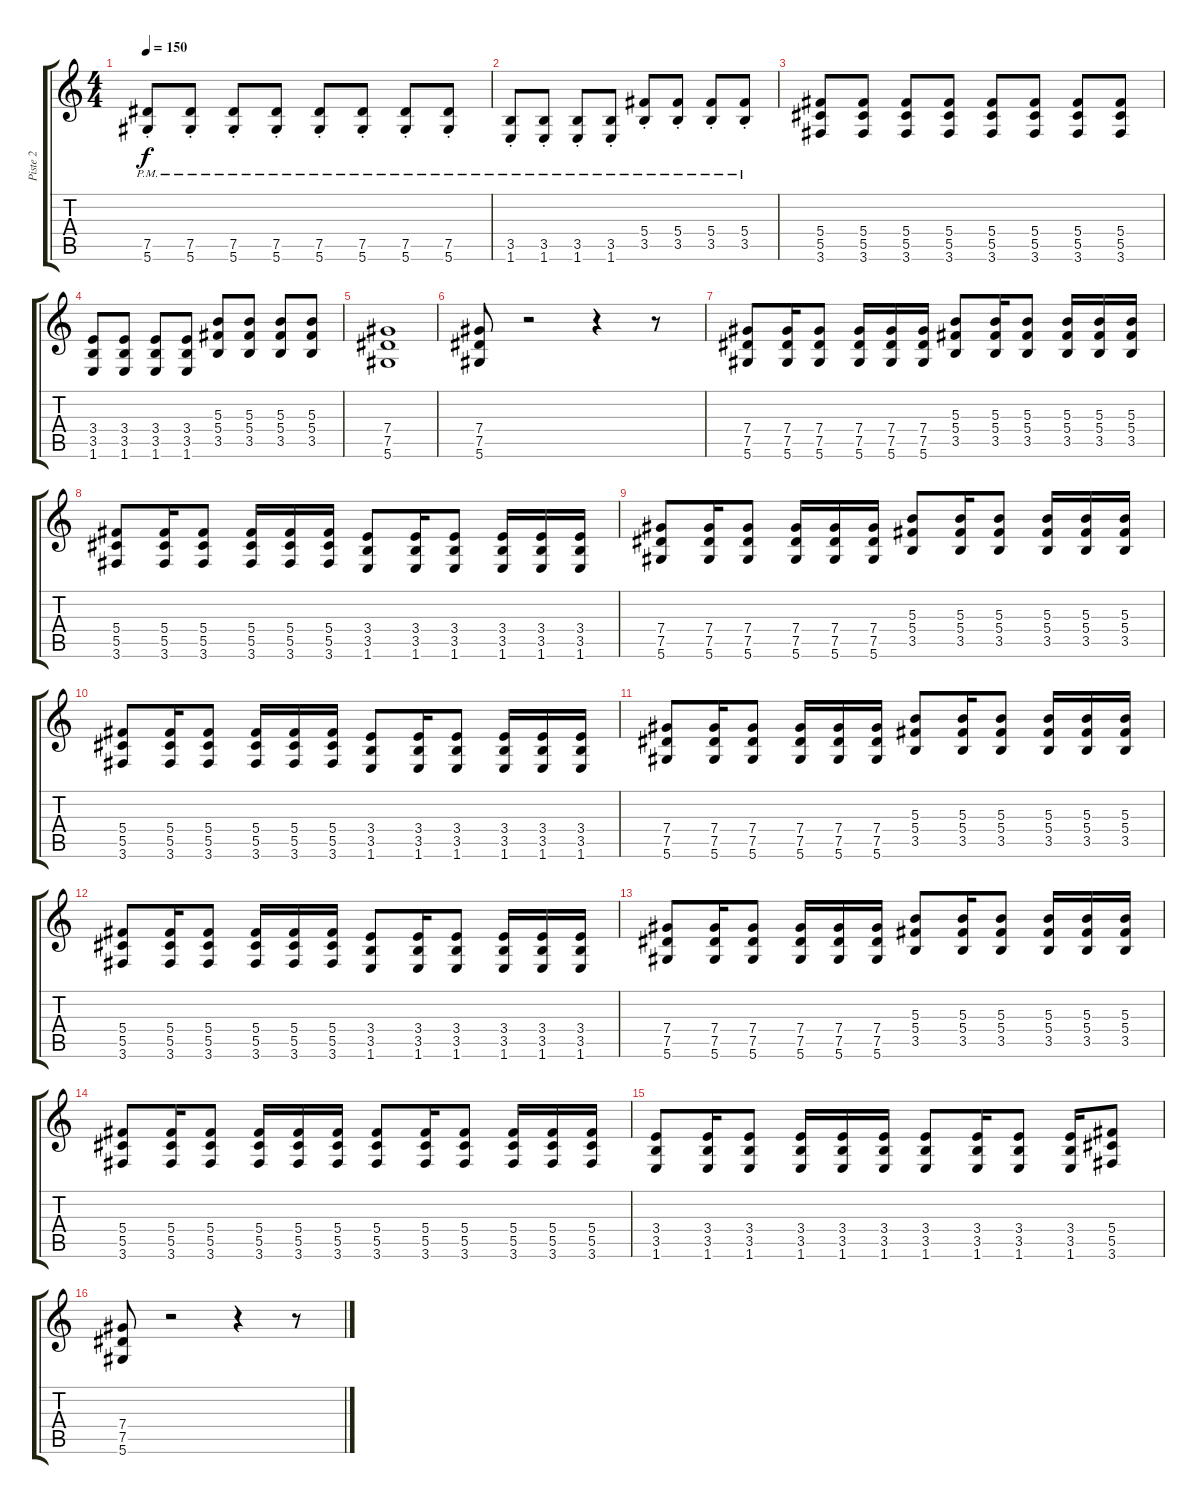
\track ("Piste 2" "Piste 2") {instrument distortionguitar}
\staff {score tabs}
\tuning (Eb4 Bb3 Gb3 Db3 Ab2 Eb2) {hide}
\ts (4 4)
\tempo 150
\clef g2
\ks c
(7.5{pm st} 5.6{pm st}).8{dy f} (7.5{pm st} 5.6{pm st}).8 (7.5{pm st} 5.6{pm st}).8 (7.5{pm st} 5.6{pm st}).8 (7.5{pm st} 5.6{pm st}).8 (7.5{pm st} 5.6{pm st}).8 (7.5{pm st} 5.6{pm st}).8 (7.5{pm st} 5.6{pm st}).8 |
(3.5{pm st} 1.6{pm st}).8 (3.5{pm st} 1.6{pm st}).8 (3.5{pm st} 1.6{pm st}).8 (3.5{pm st} 1.6{pm st}).8 (5.4{pm st} 3.5{pm st}).8 (5.4{pm st} 3.5{pm st}).8 (5.4{pm st} 3.5{pm st}).8 (5.4{pm st} 3.5{pm st}).8 |
(5.4 5.5 3.6).8 (5.4 5.5 3.6).8 (5.4 5.5 3.6).8 (5.4 5.5 3.6).8 (5.4 5.5 3.6).8 (5.4 5.5 3.6).8 (5.4 5.5 3.6).8 (5.4 5.5 3.6).8 |
(3.4 3.5 1.6).8 (3.4 3.5 1.6).8 (3.4 3.5 1.6).8 (3.4 3.5 1.6).8 (5.3 5.4 3.5).8 (5.3 5.4 3.5).8 (5.3 5.4 3.5).8 (5.3 5.4 3.5).8 |
(7.4 7.5 5.6).1 |
(7.4 7.5 5.6).8 r.2 r.4 r.8 |
(7.4 7.5 5.6).8 (7.4 7.5 5.6).16 (7.4 7.5 5.6).8 (7.4 7.5 5.6).16 (7.4 7.5 5.6).16 (7.4 7.5 5.6).16 (5.3 5.4 3.5).8 (5.3 5.4 3.5).16 (5.3 5.4 3.5).8 (5.3 5.4 3.5).16 (5.3 5.4 3.5).16 (5.3 5.4 3.5).16 |
(5.4 5.5 3.6).8 (5.4 5.5 3.6).16 (5.4 5.5 3.6).8 (5.4 5.5 3.6).16 (5.4 5.5 3.6).16 (5.4 5.5 3.6).16 (3.4 3.5 1.6).8 (3.4 3.5 1.6).16 (3.4 3.5 1.6).8 (3.4 3.5 1.6).16 (3.4 3.5 1.6).16 (3.4 3.5 1.6).16 |
(7.4 7.5 5.6).8 (7.4 7.5 5.6).16 (7.4 7.5 5.6).8 (7.4 7.5 5.6).16 (7.4 7.5 5.6).16 (7.4 7.5 5.6).16 (5.3 5.4 3.5).8 (5.3 5.4 3.5).16 (5.3 5.4 3.5).8 (5.3 5.4 3.5).16 (5.3 5.4 3.5).16 (5.3 5.4 3.5).16 |
(5.4 5.5 3.6).8 (5.4 5.5 3.6).16 (5.4 5.5 3.6).8 (5.4 5.5 3.6).16 (5.4 5.5 3.6).16 (5.4 5.5 3.6).16 (3.4 3.5 1.6).8 (3.4 3.5 1.6).16 (3.4 3.5 1.6).8 (3.4 3.5 1.6).16 (3.4 3.5 1.6).16 (3.4 3.5 1.6).16 |
(7.4 7.5 5.6).8 (7.4 7.5 5.6).16 (7.4 7.5 5.6).8 (7.4 7.5 5.6).16 (7.4 7.5 5.6).16 (7.4 7.5 5.6).16 (5.3 5.4 3.5).8 (5.3 5.4 3.5).16 (5.3 5.4 3.5).8 (5.3 5.4 3.5).16 (5.3 5.4 3.5).16 (5.3 5.4 3.5).16 |
(5.4 5.5 3.6).8 (5.4 5.5 3.6).16 (5.4 5.5 3.6).8 (5.4 5.5 3.6).16 (5.4 5.5 3.6).16 (5.4 5.5 3.6).16 (3.4 3.5 1.6).8 (3.4 3.5 1.6).16 (3.4 3.5 1.6).8 (3.4 3.5 1.6).16 (3.4 3.5 1.6).16 (3.4 3.5 1.6).16 |
(7.4 7.5 5.6).8 (7.4 7.5 5.6).16 (7.4 7.5 5.6).8 (7.4 7.5 5.6).16 (7.4 7.5 5.6).16 (7.4 7.5 5.6).16 (5.3 5.4 3.5).8 (5.3 5.4 3.5).16 (5.3 5.4 3.5).8 (5.3 5.4 3.5).16 (5.3 5.4 3.5).16 (5.3 5.4 3.5).16 |
(5.4 5.5 3.6).8 (5.4 5.5 3.6).16 (5.4 5.5 3.6).8 (5.4 5.5 3.6).16 (5.4 5.5 3.6).16 (5.4 5.5 3.6).16 (5.4 5.5 3.6).8 (5.4 5.5 3.6).16 (5.4 5.5 3.6).8 (5.4 5.5 3.6).16 (5.4 5.5 3.6).16 (5.4 5.5 3.6).16 |
(3.4 3.5 1.6).8 (3.4 3.5 1.6).16 (3.4 3.5 1.6).8 (3.4 3.5 1.6).16 (3.4 3.5 1.6).16 (3.4 3.5 1.6).16 (3.4 3.5 1.6).8 (3.4 3.5 1.6).16 (3.4 3.5 1.6).8 (3.4 3.5 1.6).16 (5.4 5.5 3.6).8 |
(7.4 7.5 5.6).8 r.2 r.4 r.8
